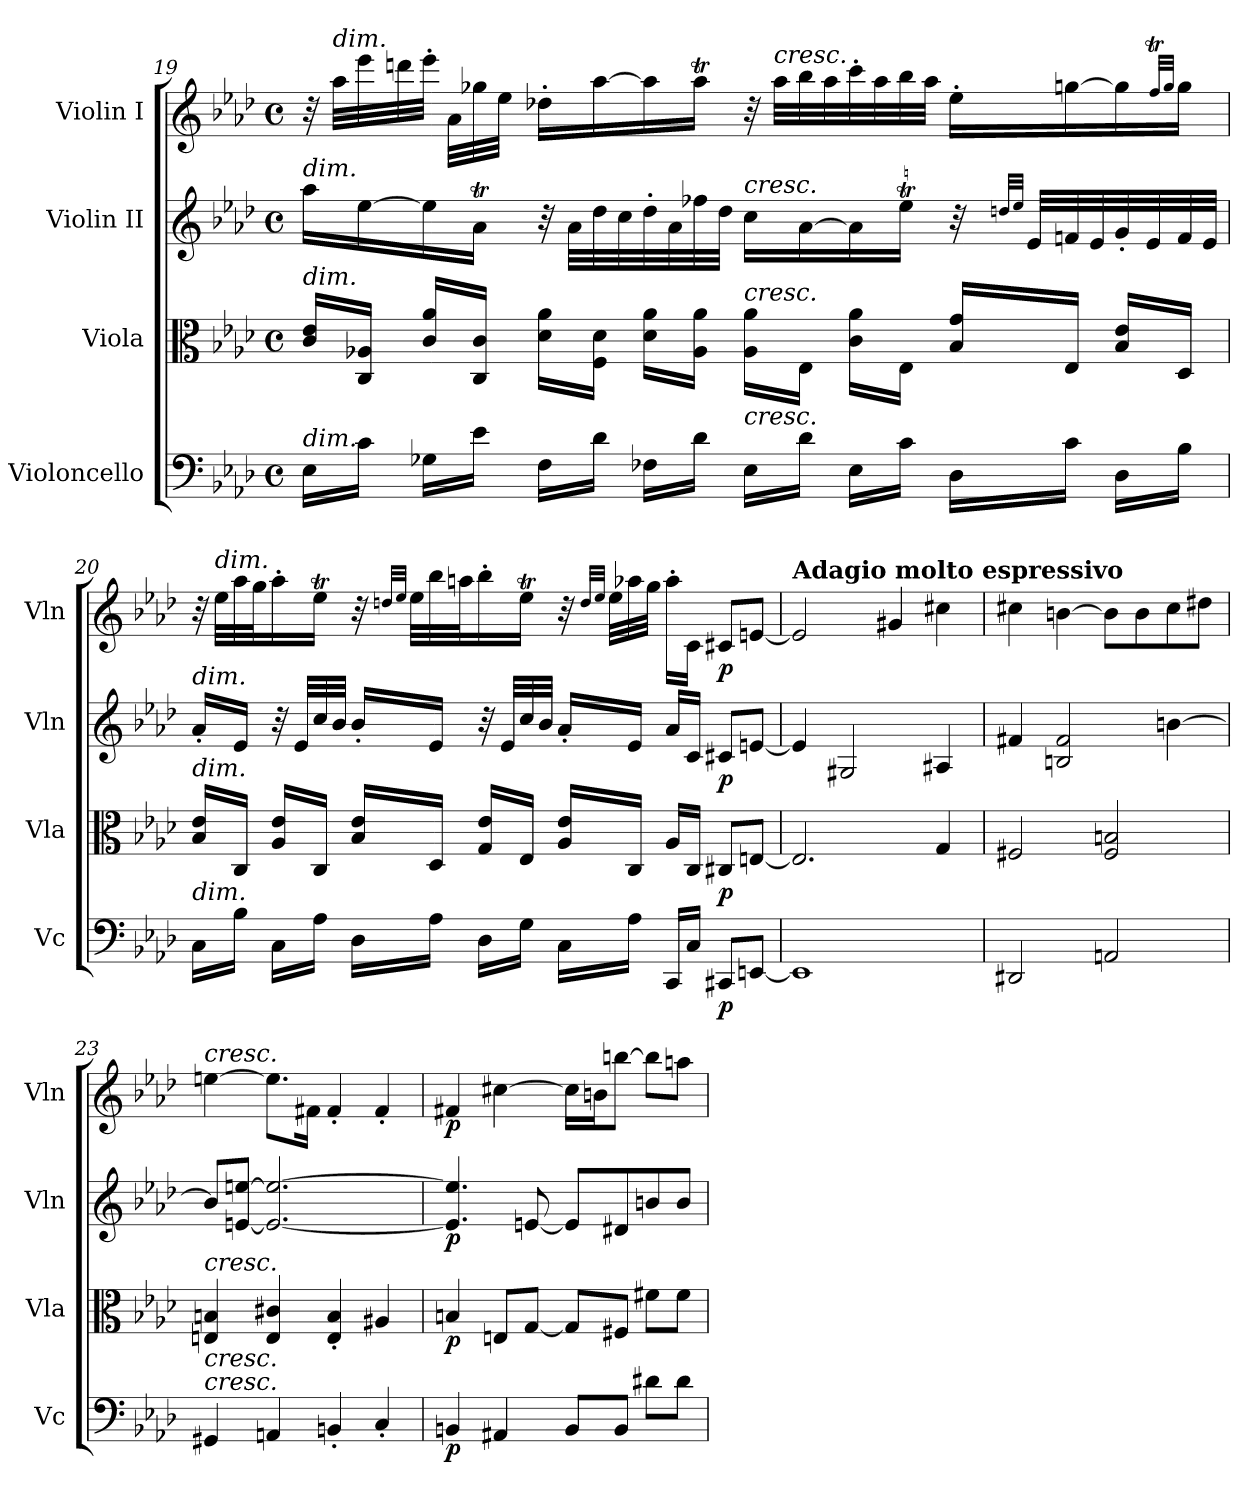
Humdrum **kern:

**kern	**dynam	**kern	**dynam	**kern	**dynam	**kern	**dynam
*part4	*part4	*part3	*part3	*part2	*part2	*part1	*part1
*staff4	*staff4	*staff3	*staff3	*staff2	*staff2	*staff1	*staff1
*I"Violoncello	*	*I"Viola	*	*I"Violin II	*	*I"Violin I	*
*I'Vc	*	*I'Vla	*	*I'Vln	*	*I'Vln	*
!!LO:PB:g=z
*clefF4	*	*clefC3	*	*clefG2	*	*clefG2	*
*k[b-e-a-d-]	*	*k[b-e-a-d-]	*	*k[b-e-a-d-]	*	*k[b-e-a-d-]	*
*M4/4	*	*M4/4	*	*M4/4	*	*M4/4	*
*met(c)	*	*met(c)	*	*met(c)	*	*met(c)	*
=19	=19	=19	=19	=19	=19	=19	=19
!	!	!	!	!LO:TX:a:i:t=dim.	!	!	!
!	!	!LO:TX:a:i:t=dim.	!	!	!	!	!
!LO:TX:a:i:t=dim.	!	!	!	!	!	!	!
16E-\LL	.	16c/ 16e-/LL	.	16aa-\LL	.	32r	.
!	!	!	!	!	!	!LO:TX:a:i:t=dim.	!
.	.	.	.	.	.	32aa-\LLL	.
16c\JJ	.	16C/ 16A-X/JJ	.	[16ee-\	.	32eee-\	.
.	.	.	.	.	.	32dddn\	.
16G-X\LL	.	16c/ 16a-/LL	.	16ee-\]	.	32eee-'\JJJ	.
.	.	.	.	.	.	32a-\LLL	.
16e-\JJ	.	16C/ 16c/JJ	.	16a-T\JJ	.	32gg-X\	.
.	.	.	.	.	.	32ee-\JJJ	.
16F\LL	.	16d-\ 16a-\LL	.	32r	.	16dd-X'\LL	.
.	.	.	.	32a-\LLL	.	.	.
16d-\JJ	.	16F\ 16d-\JJ	.	32dd-\	.	[16aa-\	.
.	.	.	.	32cc\	.	.	.
16F-X\LL	.	16d-\ 16a-\LL	.	32dd-'\	.	16aa-\]	.
.	.	.	.	32a-\	.	.	.
16d-\JJ	.	16A-\ 16a-\JJ	.	32ff-X\	.	16aa-T\JJ	.
.	.	.	.	32dd-\JJJ	.	.	.
!	!	!	!	!LO:TX:a:i:t=cresc.	!	!	!
!	!	!LO:TX:a:i:t=cresc.	!	!	!	!	!
!LO:TX:a:i:t=cresc.	!	!	!	!	!	!	!
16E-\LL	.	16A-\ 16a-\LL	.	16cc\LL	.	32r	.
!	!	!	!	!	!	!LO:TX:a:i:t=cresc.	!
.	.	.	.	.	.	32aa-\LLL	.
16d-\JJ	.	16E-\JJ	.	[16a-\	.	32bb-\	.
.	.	.	.	.	.	32aa-\	.
16E-\LL	.	16c\ 16a-\LL	.	16a-\]	.	32ccc'\	.
.	.	.	.	.	.	32aa-\	.
16c\JJ	.	16E-\JJ	.	16ee-T\JJ	.	32bb-\	.
.	.	.	.	.	.	32aa-\JJJ	.
16D-\LL	.	16B-/ 16g/LL	.	32r	.	16ee-'\LL	.
.	.	.	.	32qddn/LLL	.	.	.
.	.	.	.	32qee-/JJJ	.	.	.
.	.	.	.	32e-/LLL	.	.	.
16c\JJ	.	16E-/JJ	.	32fn/	.	[16ggn\	.
.	.	.	.	32e-/	.	.	.
16D-\LL	.	16B-/ 16e-/LL	.	32g'/	.	16gg\]	.
.	.	.	.	32e-/	.	.	.
.	.	.	.	.	.	32qffT/LLL	.
.	.	.	.	.	.	32qgg/JJJ	.
16B-\JJ	.	16D-/JJ	.	32f/	.	16gg\JJ	.
.	.	.	.	32e-/JJJ	.	.	.
!!LO:LB:g=z
=20	=20	=20	=20	=20	=20	=20	=20
!	!	!	!	!LO:TX:a:i:t=dim.	!	!	!
!	!	!LO:TX:a:i:t=dim.	!	!	!	!	!
!LO:TX:a:i:t=dim.	!	!	!	!	!	!	!
16C\LL	.	16B-/ 16e-/LL	.	16a-'/LL	.	32r	.
!	!	!	!	!	!	!LO:TX:a:i:t=dim.	!
.	.	.	.	.	.	32ee-\LLL	.
16B-\JJ	.	16C/JJ	.	16e-/JJ	.	32aa-\	.
.	.	.	.	.	.	32gg\J	.
16C\LL	.	16A-/ 16e-/LL	.	32r	.	16aa-'\	.
.	.	.	.	32e-/LLL	.	.	.
16A-\JJ	.	16C/JJ	.	32cc/	.	16ee-T\JJ	.
.	.	.	.	32b-/JJJ	.	.	.
16D-\LL	.	16B-/ 16e-/LL	.	16b-'/LL	.	32r	.
.	.	.	.	.	.	32qddn/LLL	.
.	.	.	.	.	.	32qee-/JJJ	.
.	.	.	.	.	.	32ee-\LLL	.
16A-\JJ	.	16D-/JJ	.	16e-/JJ	.	32bb-\	.
.	.	.	.	.	.	32aan\J	.
16D-\LL	.	16G/ 16e-/LL	.	32r	.	16bb-'\	.
.	.	.	.	32e-/LLL	.	.	.
16G\JJ	.	16E-/JJ	.	32cc/	.	16ee-T\JJ	.
.	.	.	.	32b-/JJJ	.	.	.
16C\LL	.	16A-/ 16e-/LL	.	16a-'/LL	.	32r	.
.	.	.	.	.	.	32qdd/LLL	.
.	.	.	.	.	.	32qee-/JJJ	.
.	.	.	.	.	.	32ee-\LLL	.
16A-\JJ	.	16C/JJ	.	16e-/JJ	.	32aa-X\	.
.	.	.	.	.	.	32gg\JJJ	.
16CC/LL	.	16A-/LL	.	16a-/LL	.	16aa-'\LL	.
16C/JJ	.	16C/JJ	.	16c/JJ	.	16c\JJ	.
!	!LO:DY:b	!	!LO:DY:b	!	!LO:DY:b	!	!LO:DY:b
8CC#X/L	p	8C#X/L	p	8c#X/L	p	8c#X/L	p
[8EEn/J	.	[8En/J	.	[8en/J	.	[8en/J	.
=21	=21	=21	=21	=21	=21	=21	=21
!	!	!	!	!	!	!LO:TX:a:B:t=Adagio molto espressivo	!
1EE]	.	2.E/]	.	4e/]	.	2e/]	.
.	.	.	.	2G#X/	.	.	.
.	.	.	.	.	.	4g#X/	.
.	.	4G/	.	4A#X/	.	4cc#X\	.
!!LO:LB:g=z
=22	=22	=22	=22	=22	=22	=22	=22
2DD#X/	.	2F#X/	.	4f#X/	.	4cc#X\	.
.	.	.	.	2Bn/ 2f#/	.	[4bn\	.
2AAn/	.	2F#/ 2Bn/	.	.	.	8b\L]	.
.	.	.	.	.	.	8b\	.
.	.	.	.	[4bn\	.	8cc#\	.
.	.	.	.	.	.	8dd#X\J	.
=23	=23	=23	=23	=23	=23	=23	=23
!	!	!	!	!	!	!LO:TX:a:i:t=cresc.	!
!	!	!LO:TX:a:i:t=cresc.	!	!	!	!	!
!LO:TX:a:i:t=cresc.	!	!	!	!	!	!	!
!LO:TX:a:i:t=cresc.	!	!	!	!	!	!	!
4GG#X/	.	4En/ 4Bn/	.	8b/L]	.	[4een\	.
.	.	.	.	[8en/ [8een/J	.	.	.
4AAn/	.	4E/ 4c#X/	.	2.e/_ 2.ee/_	.	8.ee\L]	.
.	.	.	.	.	.	16f#X\Jk	.
4BBn'/	.	4E/' 4B/'	.	.	.	4f#'/	.
4C'/	.	4A#X/	.	.	.	4f#'/	.
!!LO:PB:g=z
=24	=24	=24	=24	=24	=24	=24	=24
!	!LO:DY:b	!	!LO:DY:b	!	!LO:DY:b	!	!LO:DY:b
4BBn/	p	4Bn/	p	4.e/] 4.ee/]	p	4f#X/	p
4AA#X/	.	8En/L	.	.	.	[4cc#X\	.
.	.	[8G/J	.	[8en/	.	.	.
8BB/L	.	8G/L]	.	8e/L]	.	16cc#\LL]	.
.	.	.	.	.	.	16bn\J	.
8BB/J	.	8F#X/J	.	8d#X/	.	[8bbn\J	.
8d#X\L	.	8f#X\L	.	8bn/	.	8bb\L]	.
8d#\J	.	8f#\J	.	8b/J	.	8aan\J	.
=	=	=	=	=	=	=	=
*-	*-	*-	*-	*-	*-	*-	*-
